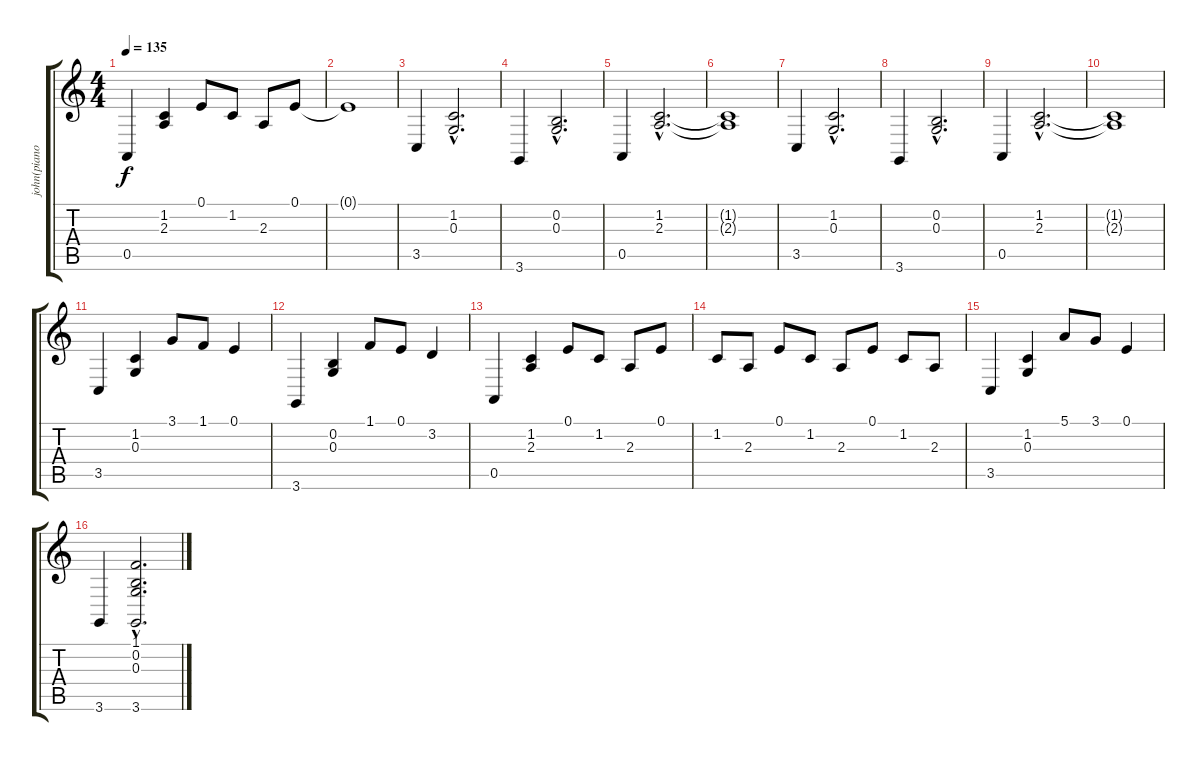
\track ("john(piano)" "john(piano") {instrument electricpiano1}
\staff {score tabs}
\tuning (E4 B3 G3 D3 A2 E2) {hide}
\ts (4 4)
\tempo 135
\clef g2
\ks c
0.5.4{dy f} (1.2 2.3).4 0.1.8 1.2.8 2.3.8 0.1.8 |
0.1{t}.1 |
3.5.4 (1.2{hac} 0.3{hac}).2{d} |
3.6.4 (0.2{hac} 0.3{hac}).2{d} |
0.5.4 (1.2{hac} 2.3{hac}).2{d} |
(1.2{t} 2.3{t}).1 |
3.5.4 (1.2{hac} 0.3{hac}).2{d} |
3.6.4 (0.2{hac} 0.3{hac}).2{d} |
0.5.4 (1.2{hac} 2.3{hac}).2{d} |
(1.2{t} 2.3{t}).1 |
3.5.4 (1.2 0.3).4 3.1.8 1.1.8 0.1.4 |
3.6.4 (0.2 0.3).4 1.1.8 0.1.8 3.2.4 |
0.5.4 (1.2 2.3).4 0.1.8 1.2.8 2.3.8 0.1.8 |
1.2.8 2.3.8 0.1.8 1.2.8 2.3.8 0.1.8 1.2.8 2.3.8 |
3.5.4 (1.2 0.3).4 5.1.8 3.1.8 0.1.4 |
3.6.4 (1.1{hac} 0.2{hac} 0.3{hac} 3.6{hac}).2{d}
